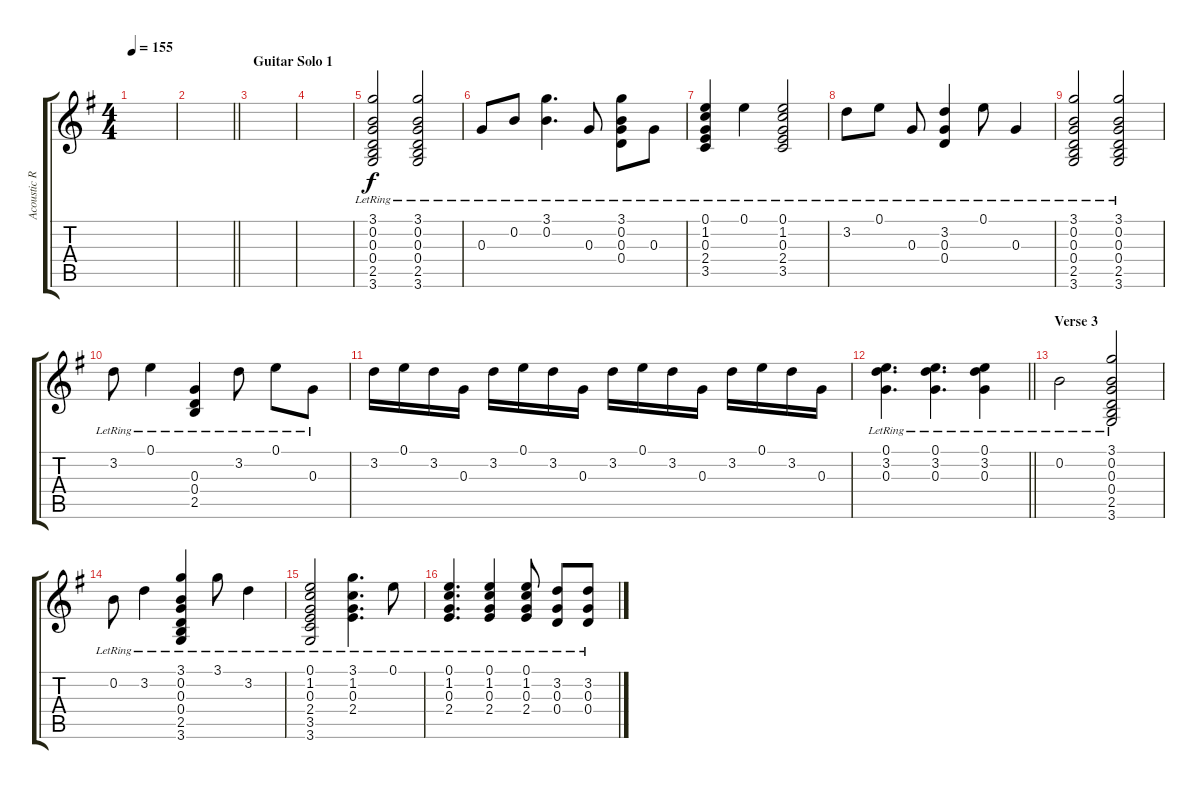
\track ("Acoustic Rythm Guitar" "Acoustic R") {instrument acousticguitarsteel}
\staff {score tabs}
\tuning (E4 B3 G3 D3 A2 E2) {hide}
\ts (4 4)
\tempo 155
\clef g2
\ks g
|
\barLineRight lightlight
|
\section ("" "Guitar Solo 1")
|
|
(3.1{lr} 0.2{lr} 0.3{lr} 0.4{lr} 2.5{lr} 3.6{lr}).2 (3.1{lr} 0.2{lr} 0.3{lr} 0.4{lr} 2.5{lr} 3.6{lr}).2 |
0.3{lr}.8 0.2{lr}.8 (3.1{lr} 0.2{lr}).4{d} 0.3{lr}.8 (3.1{lr} 0.2{lr} 0.3{lr} 0.4{lr}).8 0.3{lr}.8 |
(0.1{lr} 1.2{lr} 0.3{lr} 2.4{lr} 3.5{lr}).4 0.1{lr}.4 (0.1{lr} 1.2{lr} 0.3{lr} 2.4{lr} 3.5{lr}).2 |
3.2{lr}.8 0.1{lr}.8 0.3{lr}.8 (3.2{lr} 0.3{lr} 0.4{lr}).4 0.1{lr}.8 0.3{lr}.4 |
(3.1{lr} 0.2{lr} 0.3{lr} 0.4{lr} 2.5{lr} 3.6{lr}).2 (3.1{lr} 0.2{lr} 0.3{lr} 0.4{lr} 2.5{lr} 3.6{lr}).2 |
3.2{lr}.8 0.1{lr}.4 (0.3{lr} 0.4{lr} 2.5{lr}).4 3.2{lr}.8 0.1{lr}.8 0.3{lr}.8 |
3.2.16 0.1.16 3.2.16 0.3.16 3.2.16 0.1.16 3.2.16 0.3.16 3.2.16 0.1.16 3.2.16 0.3.16 3.2.16 0.1.16 3.2.16 0.3.16 |
\barLineRight lightlight
(0.1{lr} 3.2{lr} 0.3{lr}).4{d} (0.1{lr} 3.2{lr} 0.3{lr}).4{d} (0.1{lr} 3.2{lr} 0.3{lr}).4 |
\section ("" "Verse 3")
0.2{lr}.2 (3.1{lr} 0.2{lr} 0.3{lr} 0.4{lr} 2.5{lr} 3.6{lr}).2 |
0.2{lr}.8 3.2{lr}.4 (3.1{lr} 0.2{lr} 0.3{lr} 0.4{lr} 2.5{lr} 3.6{lr}).4 3.1{lr}.8 3.2{lr}.4 |
(0.1{lr} 1.2{lr} 0.3{lr} 2.4{lr} 3.5{lr} 3.6{lr}).2 (3.1{lr} 1.2{lr} 0.3{lr} 2.4{lr}).4{d} 0.1{lr}.8 |
(0.1{lr} 1.2{lr} 0.3{lr} 2.4{lr}).4{d} (0.1{lr} 1.2{lr} 0.3{lr} 2.4{lr}).4 (0.1{lr} 1.2{lr} 0.3{lr} 2.4{lr}).8 (3.2{lr} 0.3{lr} 0.4{lr}).8 (3.2{lr} 0.3{lr} 0.4{lr}).8
